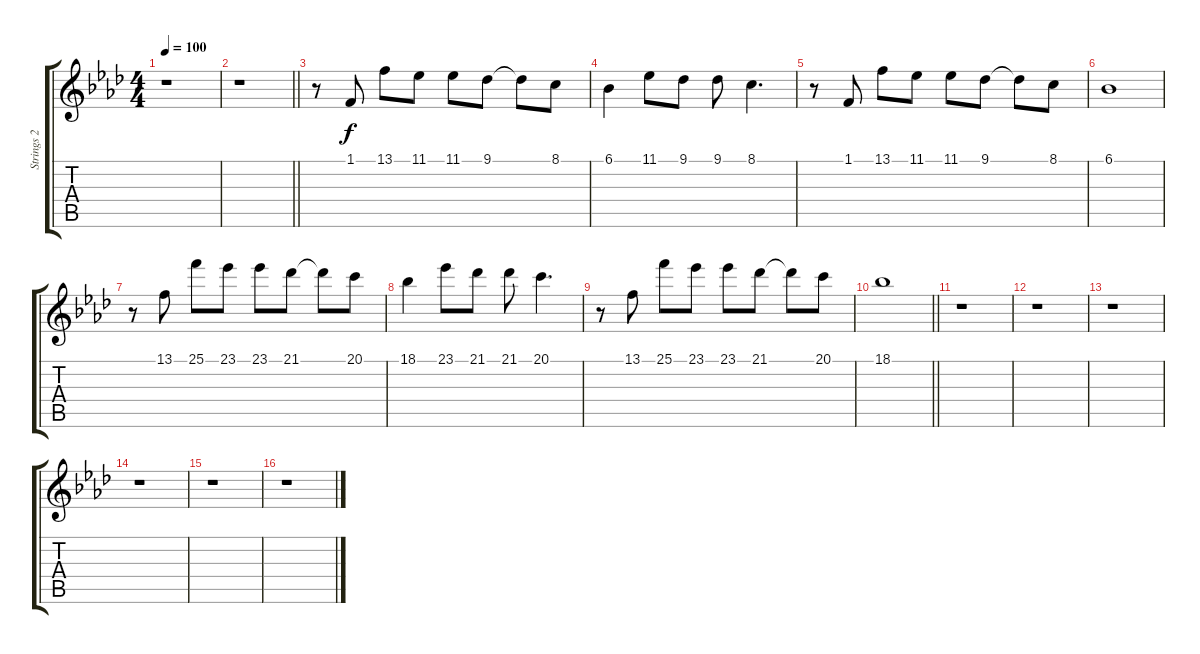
\track ("Strings 2" "Strings 2") {instrument synthstrings2}
\staff {score tabs}
\tuning (E4 B3 G3 D3 A2 E2) {hide}
\ts (4 4)
\tempo 100
\clef g2
\ks ab
r.1{dy f} |
\barLineRight lightlight
r.1 |
r.8 1.1.8 13.1.8 11.1.8 11.1.8 9.1.8 9.1{t}.8 8.1.8 |
6.1.4 11.1.8 9.1.8 9.1.8 8.1.4{d} |
r.8 1.1.8 13.1.8 11.1.8 11.1.8 9.1.8 9.1{t}.8 8.1.8 |
6.1.1 |
r.8 13.1.8 25.1.8 23.1.8 23.1.8 21.1.8 21.1{t}.8 20.1.8 |
18.1.4 23.1.8 21.1.8 21.1.8 20.1.4{d} |
r.8 13.1.8 25.1.8 23.1.8 23.1.8 21.1.8 21.1{t}.8 20.1.8 |
\barLineRight lightlight
18.1.1 |
r.1 |
r.1 |
r.1 |
r.1 |
r.1 |
r.1
